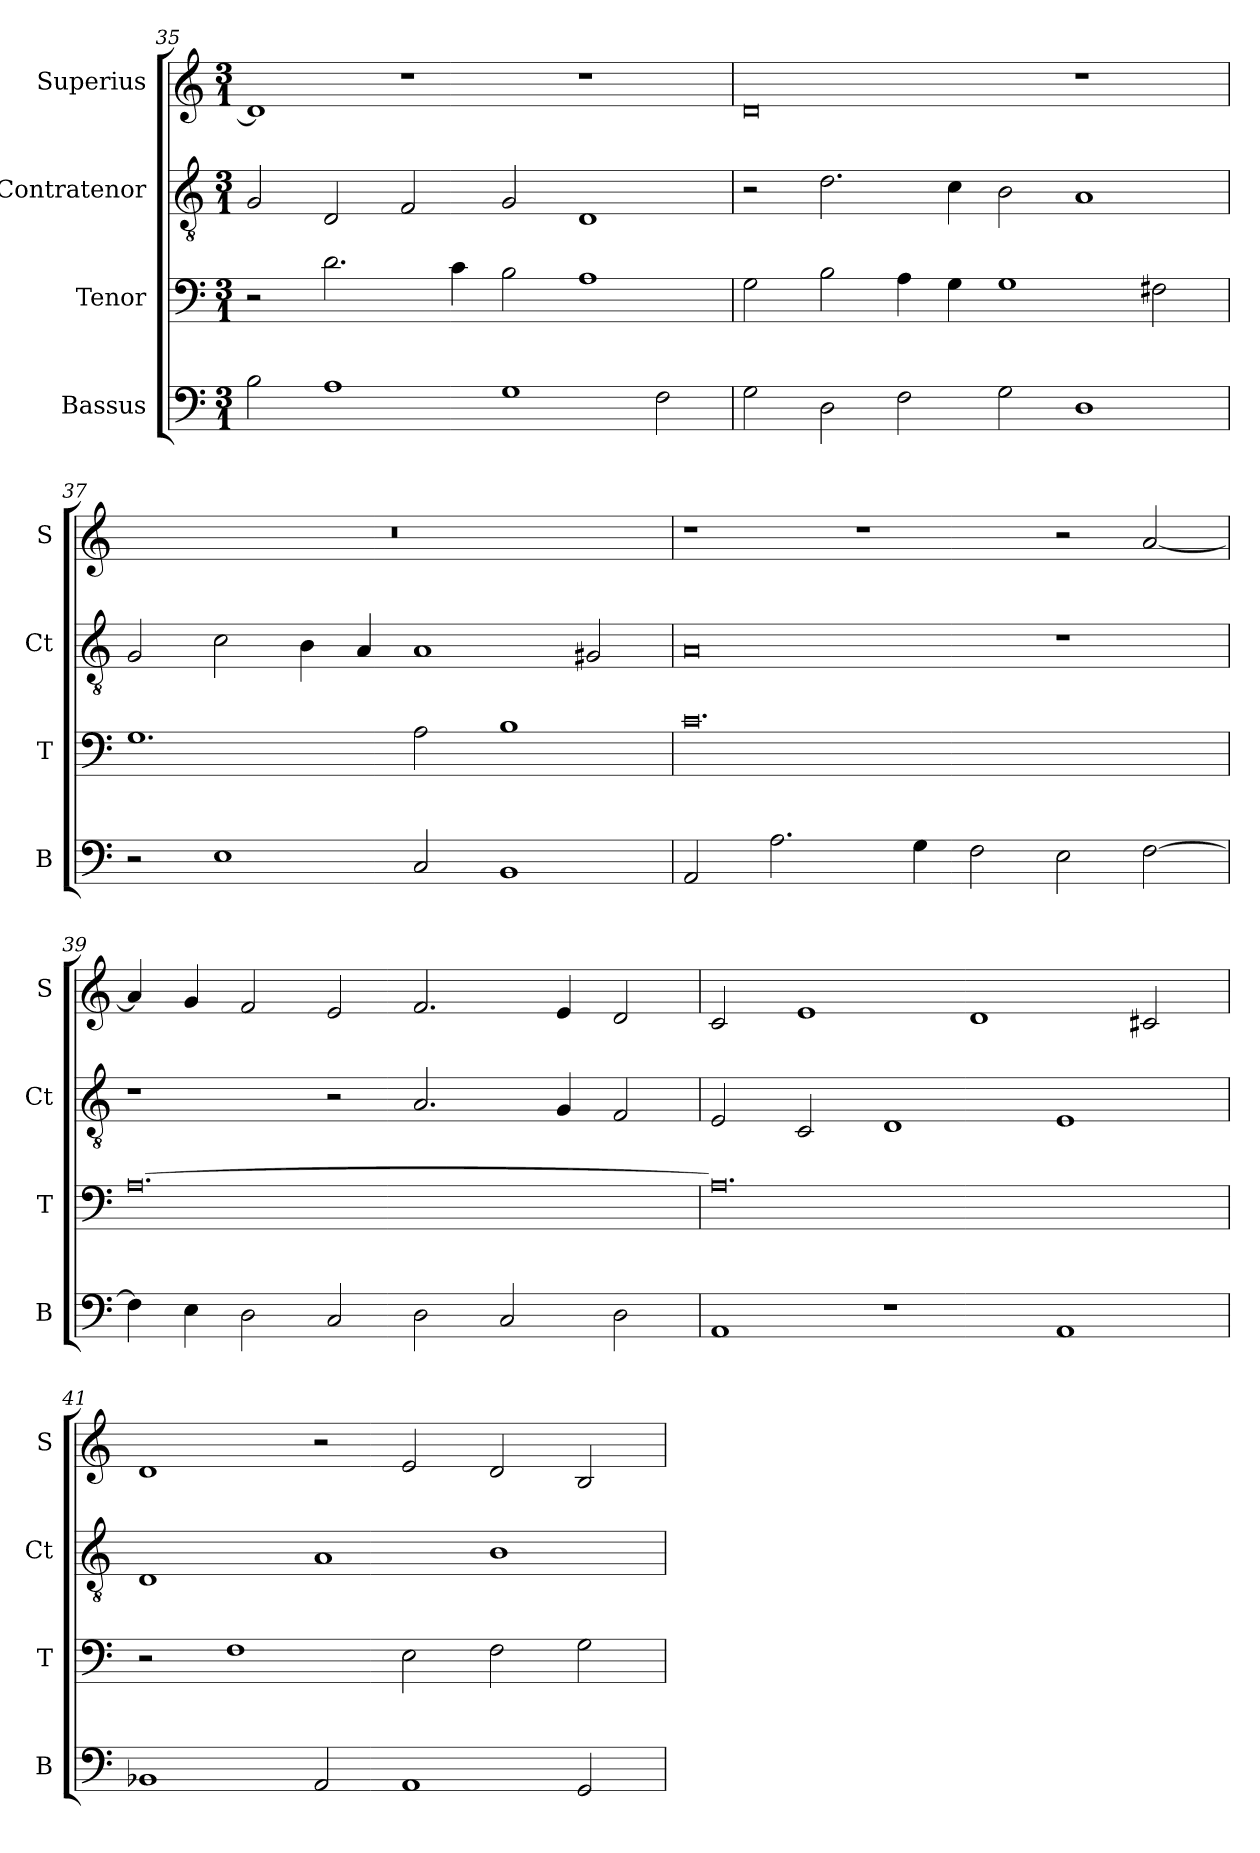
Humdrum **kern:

**kern	**kern	**kern	**kern
*part4	*part3	*part2	*part1
*staff4	*staff3	*staff2	*staff1
*I"Bassus	*I"Tenor	*I"Contratenor	*I"Superius
*I'B	*I'T	*I'Ct	*I'S
*clefF4	*clefF4	*clefGv2	*clefG2
*k[]	*k[]	*k[]	*k[]
*M3/1	*M3/1	*M3/1	*M3/1
=35	=35	=35	=35
2B\	2r	2G/	1d]
1A	2.d\	2D/	.
.	.	2F/	1r
.	4c\	.	.
1G	2B\	2G/	.
.	1A	1D	1r
2F\	.	.	.
=36	=36	=36	=36
2G\	2G\	2r	0d
2D\	2B\	2.d\	.
2F\	4A\	.	.
.	4G\	4c\	.
2G\	1G	2B\	.
1D	.	1A	1r
.	2F#X\	.	.
=37	=37	=37	=37
2r	1.G	2G/	0.r
1E	.	2c\	.
.	.	4B\	.
.	.	4A/	.
2C/	2A\	1A	.
1BB	1B	.	.
.	.	2G#X/	.
=38	=38	=38	=38
2AA/	0.c	0A	1r
2.A\	.	.	.
.	.	.	1r
4G\	.	.	.
2F\	.	.	.
2E\	.	1r	2r
[2F\	.	.	[2a/
=39	=39	=39	=39
4F\]	[0.A	1r	4a/]
4E\	.	.	4g/
2D\	.	.	2f/
2C/	.	2r	2e/
2D\	.	2.A/	2.f/
2C/	.	.	.
.	.	4G/	4e/
2D\	.	2F/	2d/
=40	=40	=40	=40
1AA	0.A]	2E/	2c/
.	.	2C/	1e
1r	.	1D	.
.	.	.	1d
1AA	.	1E	.
.	.	.	2c#X/
=41	=41	=41	=41
1BB-X	2r	1D	1d
.	1F	.	.
2AA/	.	1A	2r
1AA	2E\	.	2e/
.	2F\	1B	2d/
2GG/	2G\	.	2B/
=	=	=	=
*-	*-	*-	*-
